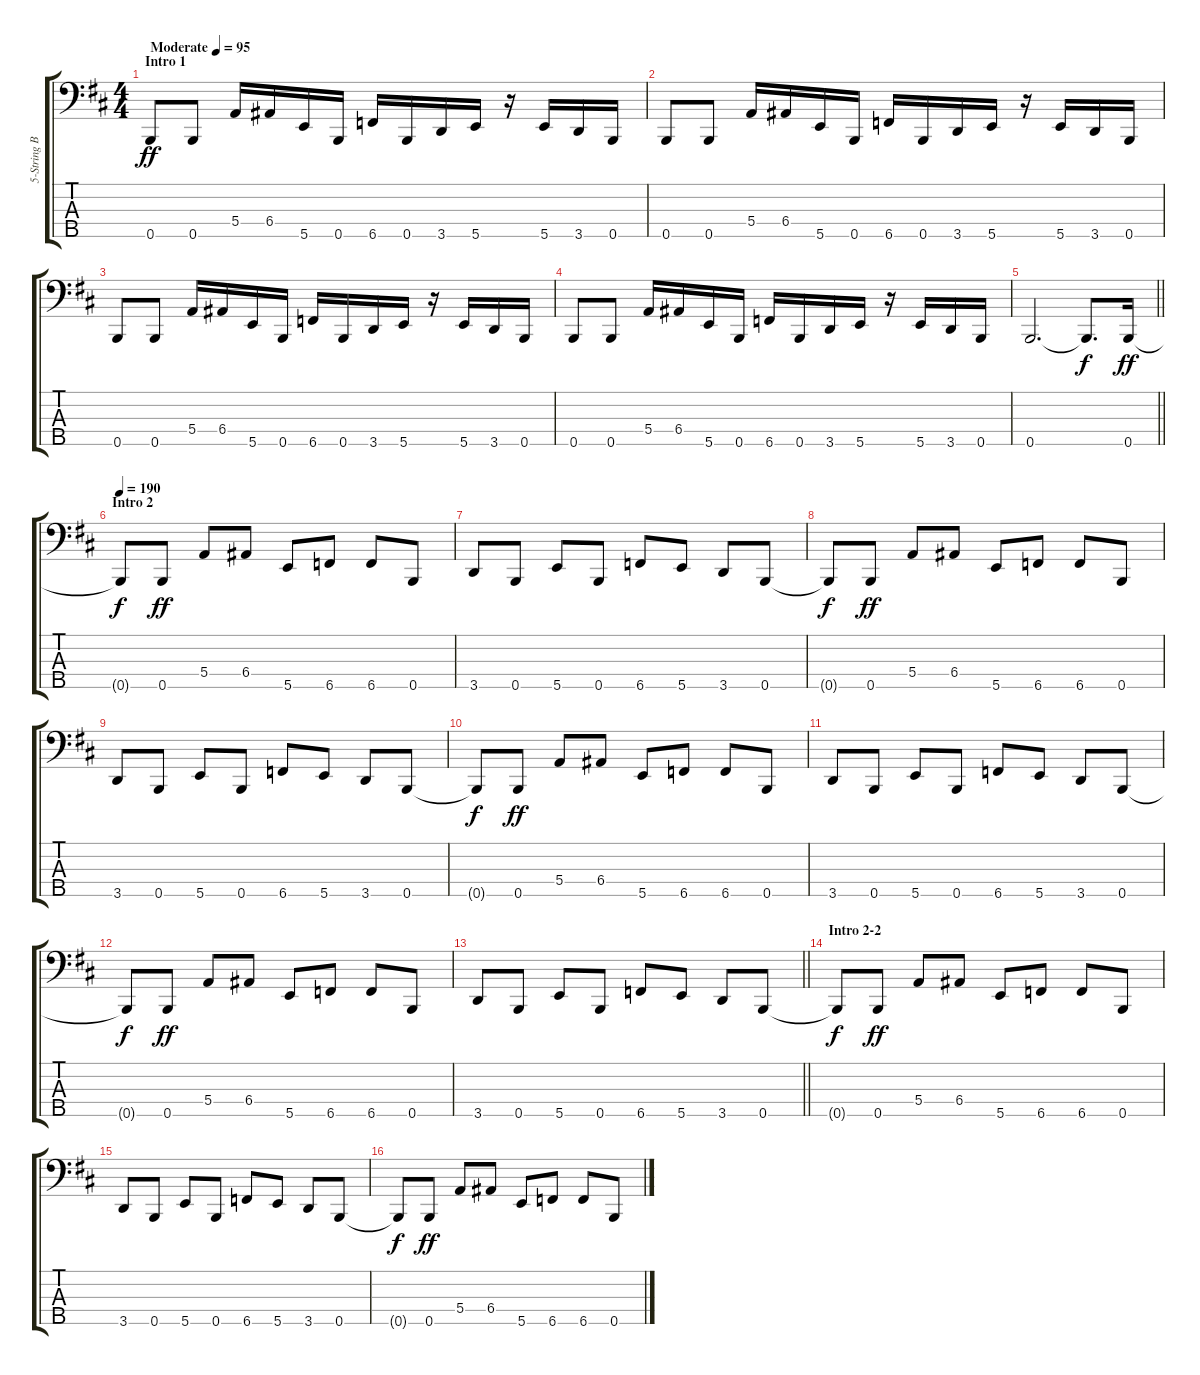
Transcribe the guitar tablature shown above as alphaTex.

\track ("5-String Bass" "5-String B") {instrument electricbasspick}
\staff {score tabs}
\tuning (G2 D2 A1 E1 B0) {hide}
\ts (4 4)
\section ("" "Intro 1")
\tempo (95 "Moderate")
\clef f4
\ks d
0.5.8{dy ff instrument electricbasspick} 0.5.8 5.4.16 6.4.16 5.5.16 0.5.16 6.5.16 0.5.16 3.5.16 5.5.16 r.16 5.5.16 3.5.16 0.5.16 |
0.5.8 0.5.8 5.4.16 6.4.16 5.5.16 0.5.16 6.5.16 0.5.16 3.5.16 5.5.16 r.16 5.5.16 3.5.16 0.5.16 |
0.5.8 0.5.8 5.4.16 6.4.16 5.5.16 0.5.16 6.5.16 0.5.16 3.5.16 5.5.16 r.16 5.5.16 3.5.16 0.5.16 |
0.5.8 0.5.8 5.4.16 6.4.16 5.5.16 0.5.16 6.5.16 0.5.16 3.5.16 5.5.16 r.16 5.5.16 3.5.16 0.5.16 |
\barLineRight lightlight
0.5.2{d} 0.5{t}.8{d dy f} 0.5.16{dy ff} |
\section ("" "Intro 2")
\tempo 190
0.5{t}.8{dy f} 0.5.8{dy ff} 5.4.8 6.4.8 5.5.8 6.5.8 6.5.8 0.5.8 |
3.5.8 0.5.8 5.5.8 0.5.8 6.5.8 5.5.8 3.5.8 0.5.8 |
0.5{t}.8{dy f} 0.5.8{dy ff} 5.4.8 6.4.8 5.5.8 6.5.8 6.5.8 0.5.8 |
3.5.8 0.5.8 5.5.8 0.5.8 6.5.8 5.5.8 3.5.8 0.5.8 |
0.5{t}.8{dy f} 0.5.8{dy ff} 5.4.8 6.4.8 5.5.8 6.5.8 6.5.8 0.5.8 |
3.5.8 0.5.8 5.5.8 0.5.8 6.5.8 5.5.8 3.5.8 0.5.8 |
0.5{t}.8{dy f} 0.5.8{dy ff} 5.4.8 6.4.8 5.5.8 6.5.8 6.5.8 0.5.8 |
\barLineRight lightlight
3.5.8 0.5.8 5.5.8 0.5.8 6.5.8 5.5.8 3.5.8 0.5.8 |
\section ("" "Intro 2-2")
0.5{t}.8{dy f} 0.5.8{dy ff} 5.4.8 6.4.8 5.5.8 6.5.8 6.5.8 0.5.8 |
3.5.8 0.5.8 5.5.8 0.5.8 6.5.8 5.5.8 3.5.8 0.5.8 |
0.5{t}.8{dy f} 0.5.8{dy ff} 5.4.8 6.4.8 5.5.8 6.5.8 6.5.8 0.5.8
